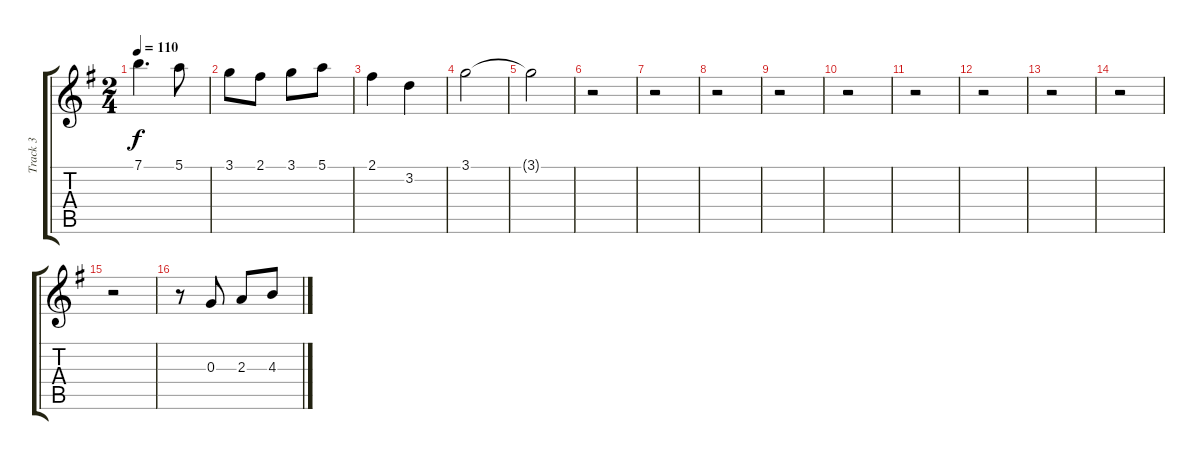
\track ("Track 3" "Track 3") {instrument acousticguitarnylon}
\staff {score tabs}
\tuning (E4 B3 G3 D3 A2 E2) {hide}
\ts (2 4)
\tempo 110
\clef g2
\ks g
7.1.4{d dy f} 5.1.8 |
3.1.8 2.1.8 3.1.8 5.1.8 |
2.1.4 3.2.4 |
3.1.2 |
3.1{t}.2 |
r.2 |
r.2 |
r.2 |
r.2 |
r.2 |
r.2 |
r.2 |
r.2 |
r.2 |
r.2 |
r.8 0.3.8 2.3.8 4.3.8
